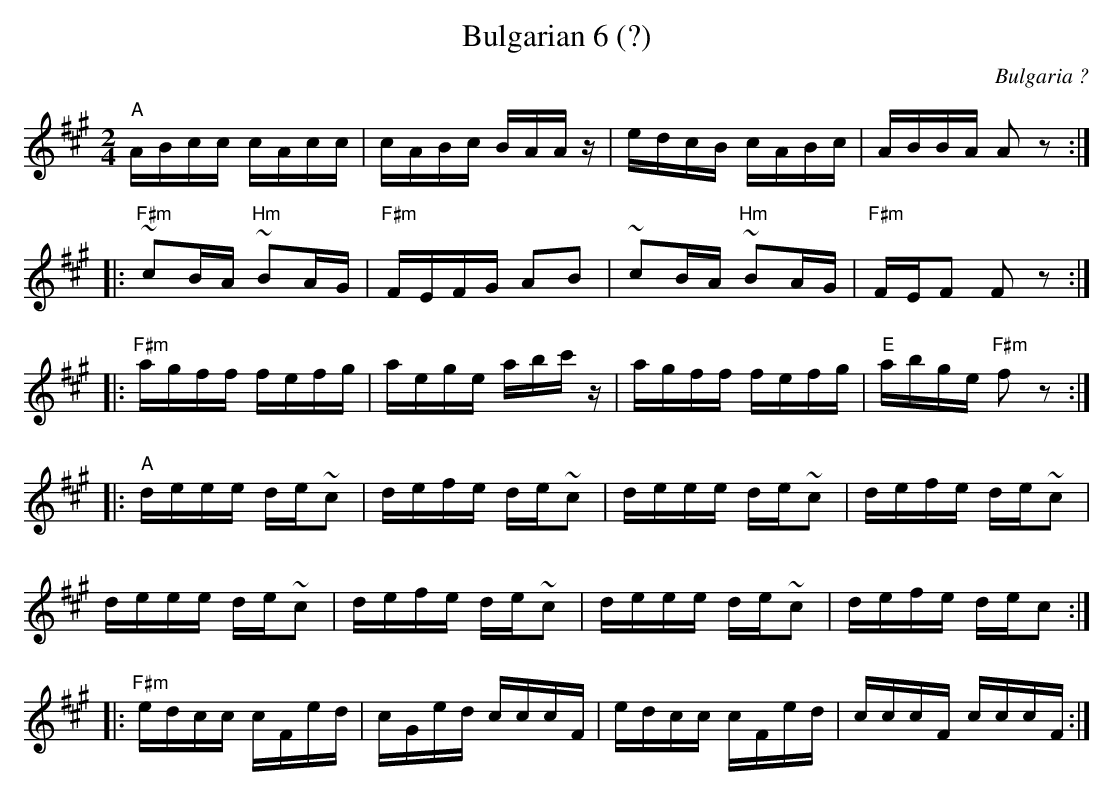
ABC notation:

X:1
T:Bulgarian 6 (?)
M:2/4
O:Bulgaria ?
K:A major
"A"ABcc cAcc|cABc BAAz | \
edcB cABc | ABBA A2z2 ::
"F#m"~c2BA "Hm"~B2AG |"F#m"FEFG A2B2|\
~c2BA "Hm"~B2AG| "F#m"FEF2 F2z2 ::
"F#m"agff fefg| aege abc'z |\
agff fefg | "E"abge "F#m"f2z2 ::
"A"deee de~c2 | defe de~c2 |\
deee de~c2|defe de~c2|
deee de~c2|defe de~c2|\
deee de~c2|defe dec2 ::
"F#m"edcc cFed|cGed cccF| \
edcc cFed|cccF cccF :|
